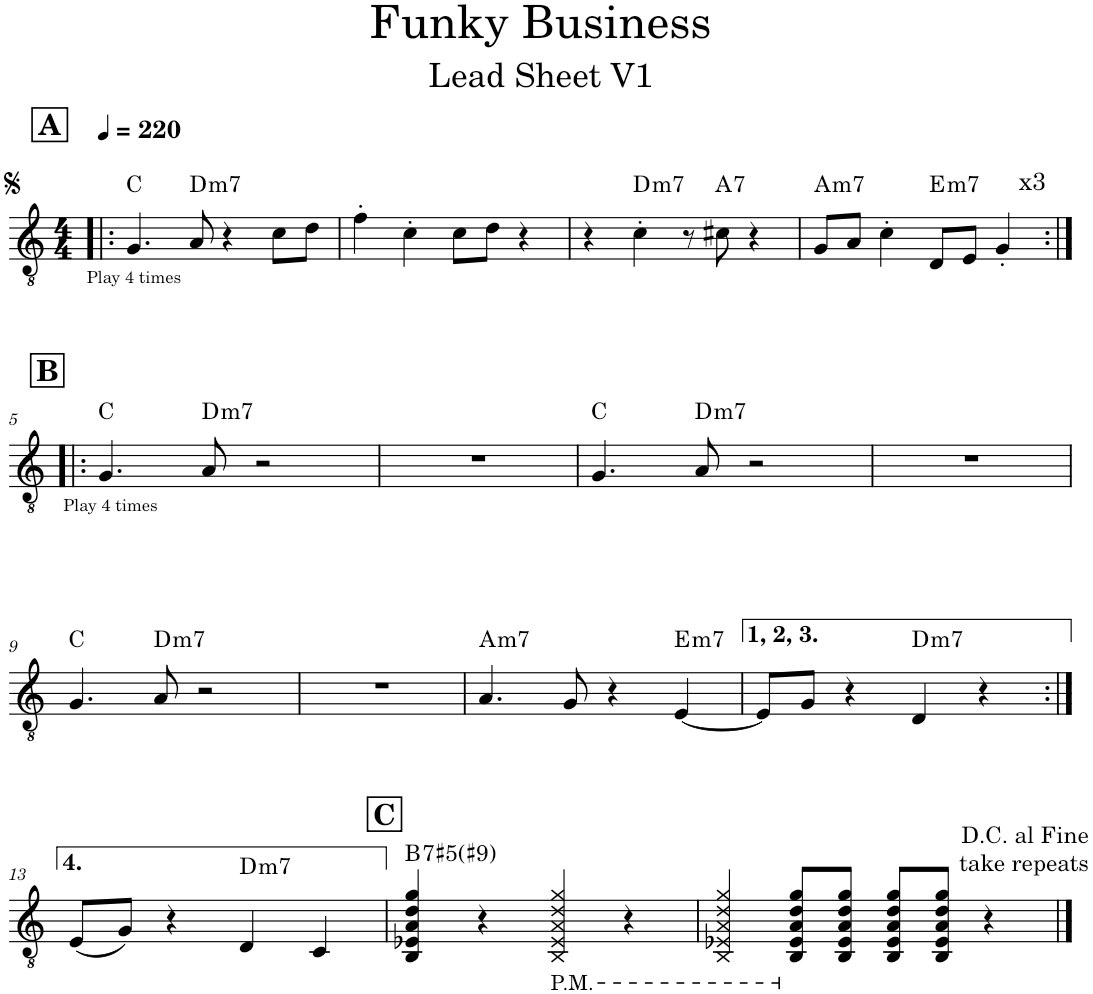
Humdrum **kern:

**kern	**harte
*part1	*part1
*staff1	*
*I"Acoustic Guitar	*
*I'Guit.	*
*clefGv2	*
*k[]	*
*M4/4	*
*MM220	*
!!LO:REH:place=s1:a:B:cj:fs=14:t=A
=1!|:	=1!|:
!LO:TX:b:t=Play 4 times	!
4.G/	C:maj
!	!LO:H:kt=m7
8A/	D:min7
4r	.
8c\L	.
8d\J	.
=2	=2
4f'\	.
4c'\	.
8c\L	.
8d\J	.
4r	.
=3	=3
4r	.
!	!LO:H:kt=m7
4c'\	D:min7
8r	.
!	!LO:H:kt=7
8c#X\	A:7
4r	.
=4	=4
!	!LO:H:kt=m7
8G/L	A:min7
8A/J	.
4c'\	.
!	!LO:H:kt=m7
8D/L	E:min7
8E/J	.
!LO:TX:a:t=x3	!
4G'/	.
!!LO:LB:g=z
!!LO:REH:place=s1:a:B:cj:fs=14:t=B
=5:|!|:	=5:|!|:
!LO:TX:b:t=Play 4 times	!
4.G/	C:maj
!	!LO:H:kt=m7
8A/	D:min7
2r	.
=6	=6
1r	.
=7	=7
4.G/	C:maj
!	!LO:H:kt=m7
8A/	D:min7
2r	.
=8	=8
1r	.
!!LO:LB:g=z
=9	=9
4.G/	C:maj
!	!LO:H:kt=m7
8A/	D:min7
2r	.
=10	=10
1r	.
=11	=11
!	!LO:H:kt=m7
4.A/	A:min7
8G/	.
4r	.
!	!LO:H:kt=m7
[4E/	E:min7
=12	=12
8E/L]	.
8G/J	.
4r	.
!	!LO:H:kt=m7
4D/	D:min7
4r	.
!!LO:LB:g=z
=13:|!	=13:|!
(8E/L	.
8G/J)	.
4r	.
!	!LO:H:kt=m7
4D/	D:min7
4C/	.
!!LO:REH:place=s1:a:B:cj:fs=14:t=C
=14	=14
!	!LO:H:kt=7
4BB/ 4E-X/ 4A/ 4d/ 4g/	B:(3,#5,b7,#9)
4r	.
!LO:TX:b:t=P.M.	!
4BB/ 4E-/ 4A/ 4d/ 4g/	.
4r	.
=15	=15
4BB/ 4E-X/ 4A/ 4d/ 4g/	.
8BB/ 8E-/ 8A/ 8d/ 8g/L	.
8BB/ 8E-/ 8A/ 8d/ 8g/J	.
8BB/ 8E-/ 8A/ 8d/ 8g/L	.
8BB/ 8E-/ 8A/ 8d/ 8g/J	.
4r	.
!LO:TX:a:t=D.C. al Fine\ntake repeats	!
==	==
*-	*-
